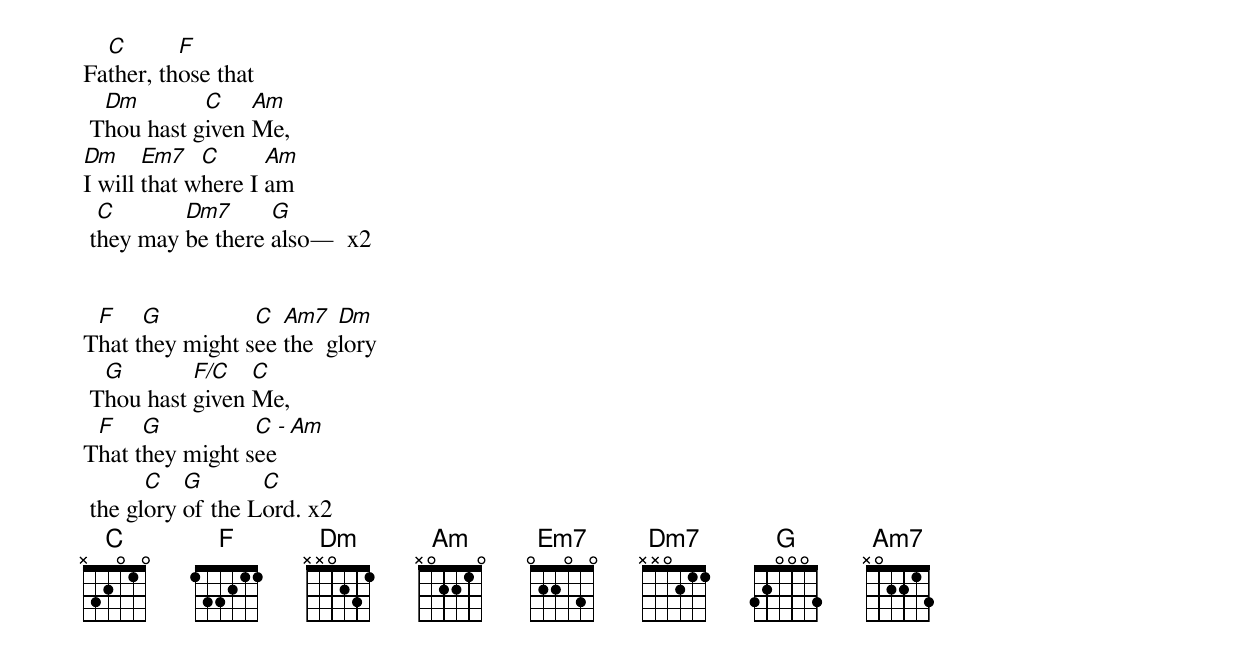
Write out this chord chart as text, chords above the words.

  C       F
Father, those that
  Dm        C    Am
 Thou hast given Me,
Dm     Em7   C      Am
I will that where I am
  C       Dm7      G
 they may be there also—  x2


 F    G          C  Am7   Dm
That they might see the  glory
  G        F/C   C
 Thou hast given Me,
 F    G          C - Am
That they might see
       C   G       C
 the glory of the Lord. x2
